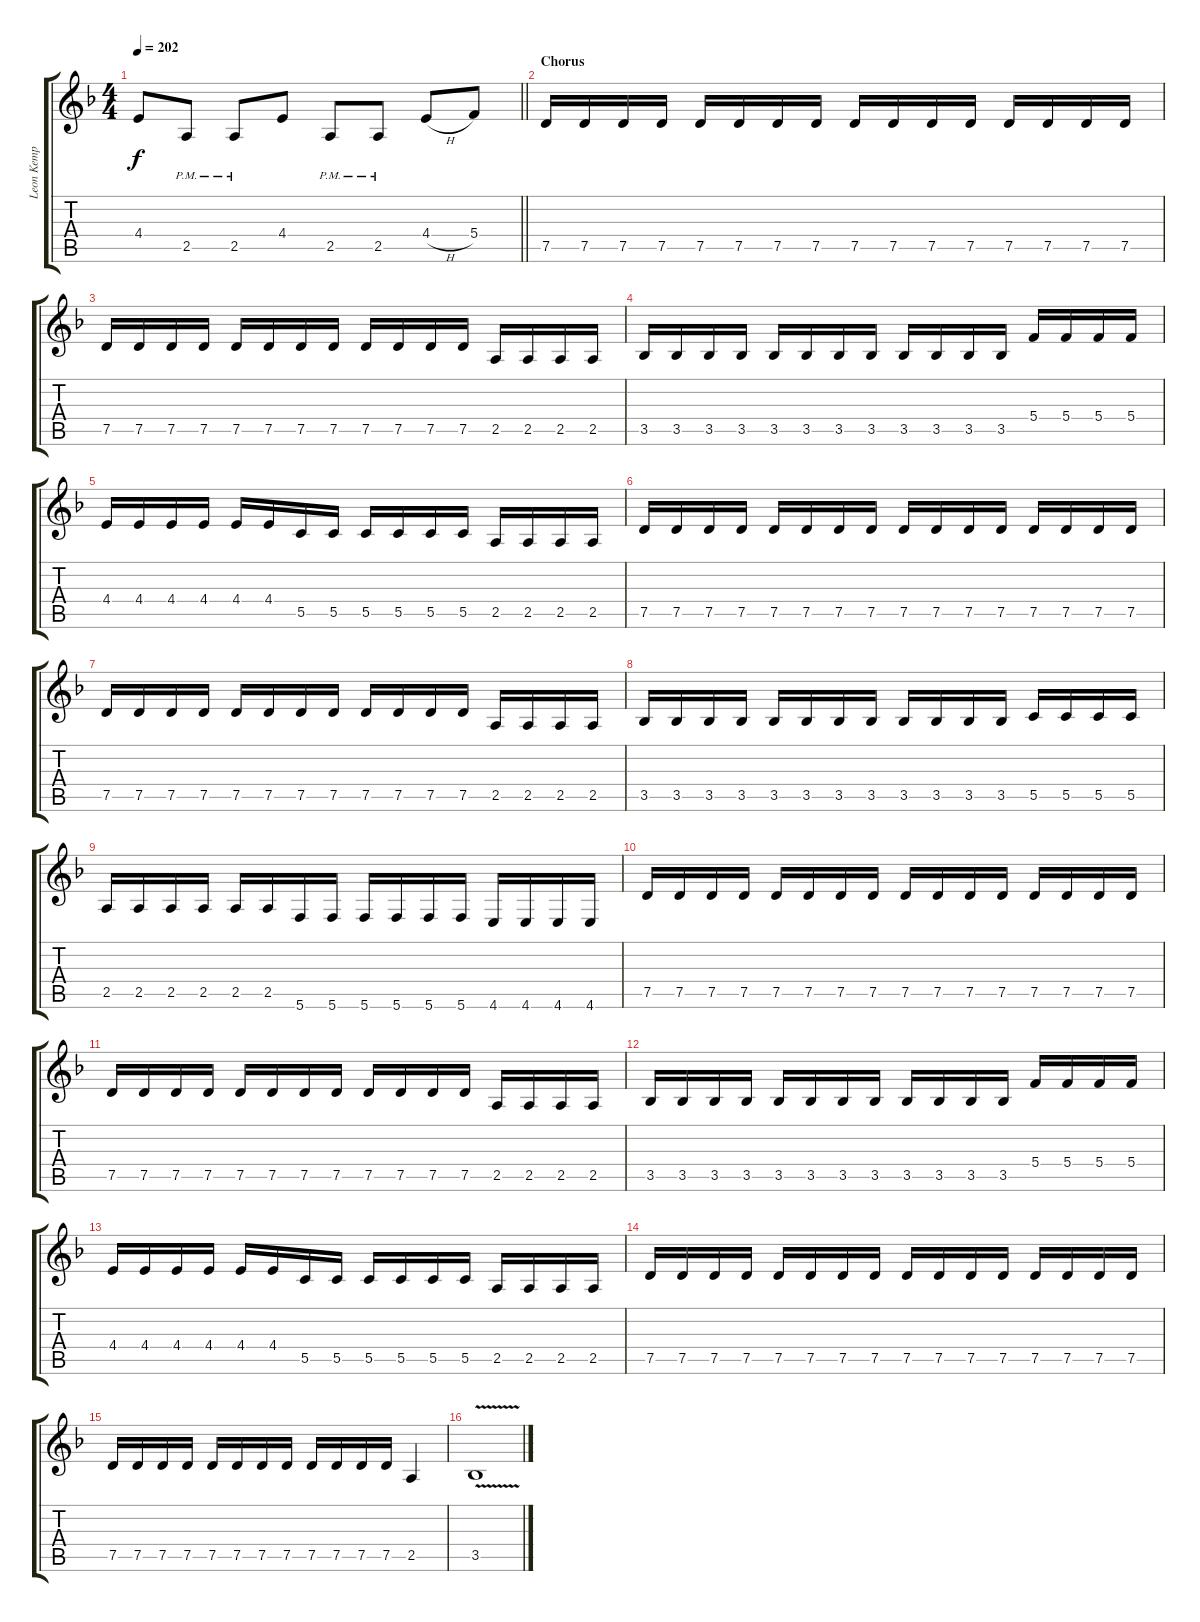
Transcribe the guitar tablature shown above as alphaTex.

\track ("Leon Kemp" "Leon Kemp") {instrument distortionguitar}
\staff {score tabs}
\tuning (D4 A3 F3 C3 G2 C2) {hide}
\ts (4 4)
\tempo 202
\clef g2
\barLineRight lightlight
\ks f
4.4.8{dy f} 2.5{pm}.8 2.5{pm}.8 4.4.8 2.5{pm}.8 2.5{pm}.8 4.4{h}.8 5.4.8 |
\section ("" "Chorus")
7.5.16 7.5.16 7.5.16 7.5.16 7.5.16 7.5.16 7.5.16 7.5.16 7.5.16 7.5.16 7.5.16 7.5.16 7.5.16 7.5.16 7.5.16 7.5.16 |
7.5.16 7.5.16 7.5.16 7.5.16 7.5.16 7.5.16 7.5.16 7.5.16 7.5.16 7.5.16 7.5.16 7.5.16 2.5.16 2.5.16 2.5.16 2.5.16 |
3.5.16 3.5.16 3.5.16 3.5.16 3.5.16 3.5.16 3.5.16 3.5.16 3.5.16 3.5.16 3.5.16 3.5.16 5.4.16 5.4.16 5.4.16 5.4.16 |
4.4.16 4.4.16 4.4.16 4.4.16 4.4.16 4.4.16 5.5.16 5.5.16 5.5.16 5.5.16 5.5.16 5.5.16 2.5.16 2.5.16 2.5.16 2.5.16 |
7.5.16 7.5.16 7.5.16 7.5.16 7.5.16 7.5.16 7.5.16 7.5.16 7.5.16 7.5.16 7.5.16 7.5.16 7.5.16 7.5.16 7.5.16 7.5.16 |
7.5.16 7.5.16 7.5.16 7.5.16 7.5.16 7.5.16 7.5.16 7.5.16 7.5.16 7.5.16 7.5.16 7.5.16 2.5.16 2.5.16 2.5.16 2.5.16 |
3.5.16 3.5.16 3.5.16 3.5.16 3.5.16 3.5.16 3.5.16 3.5.16 3.5.16 3.5.16 3.5.16 3.5.16 5.5.16 5.5.16 5.5.16 5.5.16 |
2.5.16 2.5.16 2.5.16 2.5.16 2.5.16 2.5.16 5.6.16 5.6.16 5.6.16 5.6.16 5.6.16 5.6.16 4.6.16 4.6.16 4.6.16 4.6.16 |
7.5.16 7.5.16 7.5.16 7.5.16 7.5.16 7.5.16 7.5.16 7.5.16 7.5.16 7.5.16 7.5.16 7.5.16 7.5.16 7.5.16 7.5.16 7.5.16 |
7.5.16 7.5.16 7.5.16 7.5.16 7.5.16 7.5.16 7.5.16 7.5.16 7.5.16 7.5.16 7.5.16 7.5.16 2.5.16 2.5.16 2.5.16 2.5.16 |
3.5.16 3.5.16 3.5.16 3.5.16 3.5.16 3.5.16 3.5.16 3.5.16 3.5.16 3.5.16 3.5.16 3.5.16 5.4.16 5.4.16 5.4.16 5.4.16 |
4.4.16 4.4.16 4.4.16 4.4.16 4.4.16 4.4.16 5.5.16 5.5.16 5.5.16 5.5.16 5.5.16 5.5.16 2.5.16 2.5.16 2.5.16 2.5.16 |
7.5.16 7.5.16 7.5.16 7.5.16 7.5.16 7.5.16 7.5.16 7.5.16 7.5.16 7.5.16 7.5.16 7.5.16 7.5.16 7.5.16 7.5.16 7.5.16 |
7.5.16 7.5.16 7.5.16 7.5.16 7.5.16 7.5.16 7.5.16 7.5.16 7.5.16 7.5.16 7.5.16 7.5.16 2.5.4 |
3.5{v}.1
